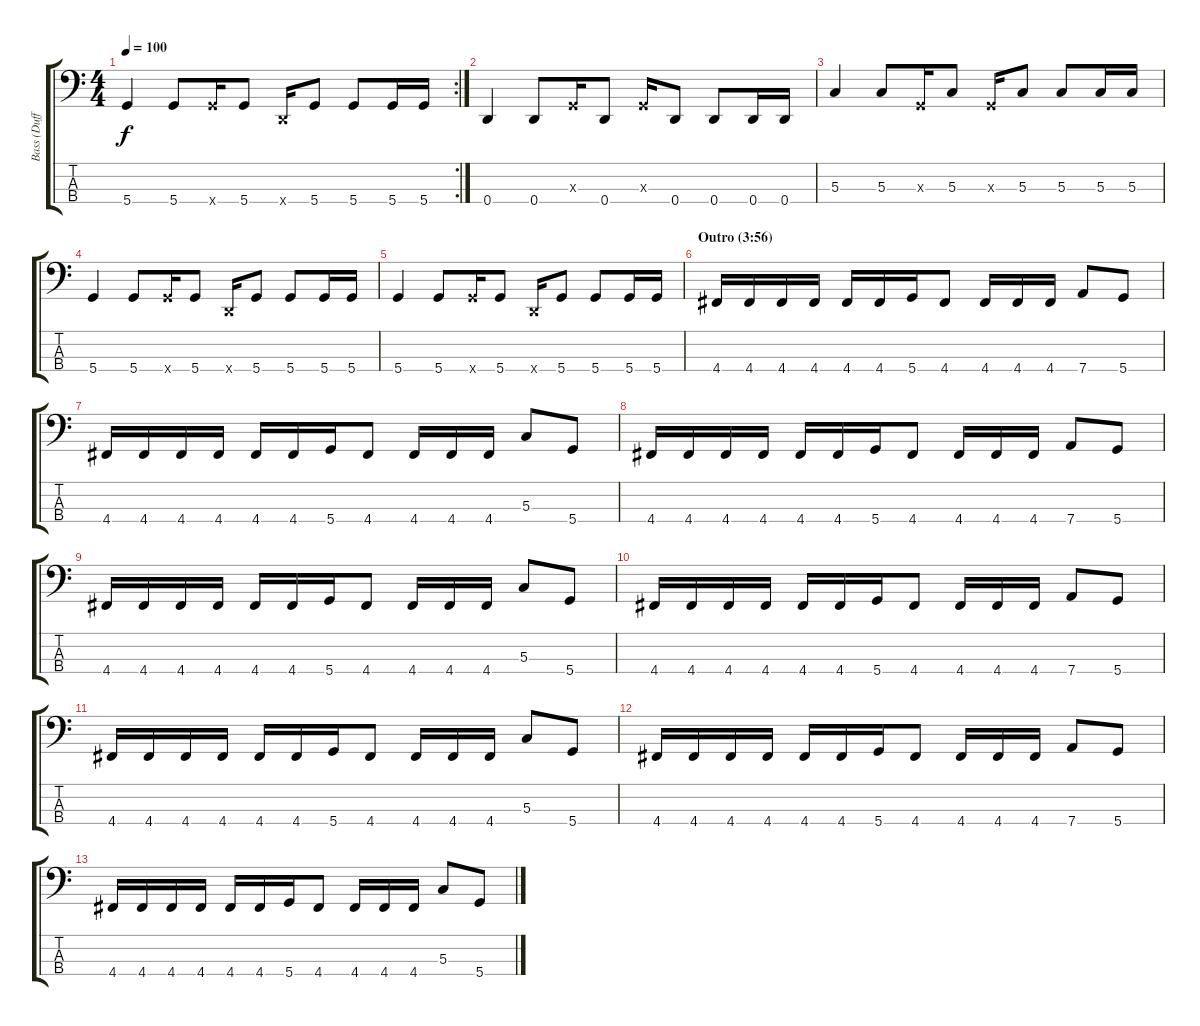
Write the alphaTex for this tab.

\track ("Bass (Duff)" "Bass (Duff") {instrument electricbasspick}
\staff {score tabs}
\tuning (F2 C2 G1 D1) {hide}
\rc 2
\ts (4 4)
\tempo 100
\clef f4
\ks c
5.4.4{dy f} 5.4.8 5.4{x}.16 5.4.8 0.4{x}.16 5.4.8 5.4.8 5.4.16 5.4.16 |
0.4.4 0.4.8 0.3{x}.16 0.4.8 0.3{x}.16 0.4.8 0.4.8 0.4.16 0.4.16 |
5.3.4 5.3.8 0.3{x}.16 5.3.8 0.3{x}.16 5.3.8 5.3.8 5.3.16 5.3.16 |
5.4.4 5.4.8 5.4{x}.16 5.4.8 0.4{x}.16 5.4.8 5.4.8 5.4.16 5.4.16 |
5.4.4 5.4.8 5.4{x}.16 5.4.8 0.4{x}.16 5.4.8 5.4.8 5.4.16 5.4.16 |
\section ("" "Outro (3:56)")
4.4.16 4.4.16 4.4.16 4.4.16 4.4.16 4.4.16 5.4.16 4.4.8 4.4.16 4.4.16 4.4.16 7.4.8 5.4.8 |
4.4.16 4.4.16 4.4.16 4.4.16 4.4.16 4.4.16 5.4.16 4.4.8 4.4.16 4.4.16 4.4.16 5.3.8 5.4.8 |
4.4.16 4.4.16 4.4.16 4.4.16 4.4.16 4.4.16 5.4.16 4.4.8 4.4.16 4.4.16 4.4.16 7.4.8 5.4.8 |
4.4.16 4.4.16 4.4.16 4.4.16 4.4.16 4.4.16 5.4.16 4.4.8 4.4.16 4.4.16 4.4.16 5.3.8 5.4.8 |
4.4.16 4.4.16 4.4.16 4.4.16 4.4.16 4.4.16 5.4.16 4.4.8 4.4.16 4.4.16 4.4.16 7.4.8 5.4.8 |
4.4.16 4.4.16 4.4.16 4.4.16 4.4.16 4.4.16 5.4.16 4.4.8 4.4.16 4.4.16 4.4.16 5.3.8 5.4.8 |
4.4.16 4.4.16 4.4.16 4.4.16 4.4.16 4.4.16 5.4.16 4.4.8 4.4.16 4.4.16 4.4.16 7.4.8 5.4.8 |
4.4.16 4.4.16 4.4.16 4.4.16 4.4.16 4.4.16 5.4.16 4.4.8 4.4.16 4.4.16 4.4.16 5.3.8 5.4.8
